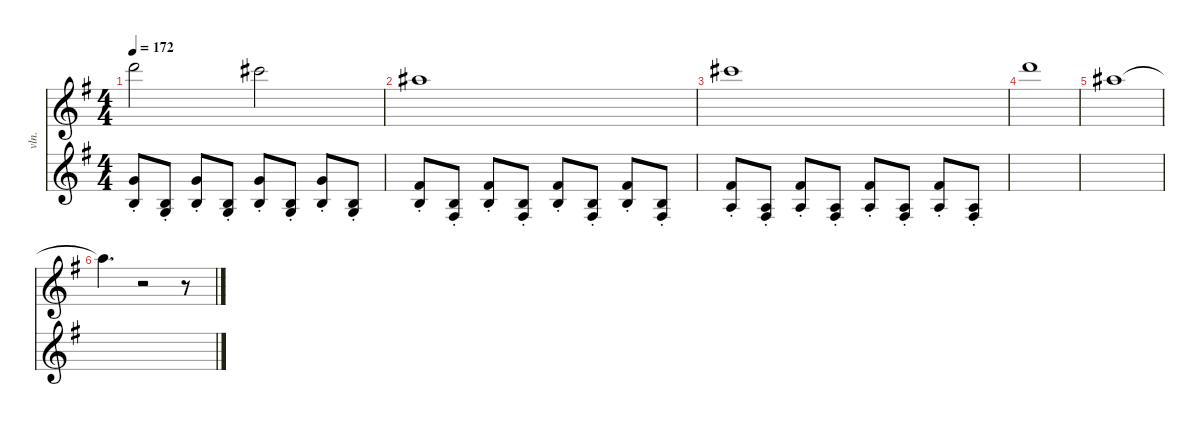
\defaultSystemsLayout 4
\hideDynamics
\bracketExtendMode nobrackets
\otherSystemsTrackNameOrientation horizontal
\track ("Strings" "vln.") {instrument stringensemble1}
\staff {score}
\tuning (E5 A4 D4 G3)
\ts (4 4)
\tempo 172
\clef g2
\ks eminor
10.1{acc forcenatural}.2{dy f} 9.1{acc #}.2 |
6.1{acc #}.1 |
9.1{acc #}.1 |
10.1{acc forcenatural}.1{dy fff} |
6.1{acc #}.1 |
6.1{t acc #}.4{d} r.2 r.8
\staff {score}
\tuning (G2 D2 A1 E1 B0)
\clef g2
\ottava regular
\simile none
\ks eminor
(21.2{st acc forcenatural} 24.1{st acc forcenatural}).8{dy fff} (22.3{st acc forcenatural} 21.2{st acc forcenatural}).8 (21.2{st acc forcenatural} 24.1{st acc forcenatural}).8 (22.3{st acc forcenatural} 21.2{st acc forcenatural}).8 (21.2{st acc forcenatural} 24.1{st acc forcenatural}).8 (22.3{st acc forcenatural} 21.2{st acc forcenatural}).8 (21.2{st acc forcenatural} 24.1{st acc forcenatural}).8 (22.3{st acc forcenatural} 21.2{st acc forcenatural}).8 |
(21.2{st acc forcenatural} 23.1{st acc #}).8 (21.3{st acc #} 21.2{st acc forcenatural}).8 (21.2{st acc forcenatural} 23.1{st acc #}).8 (21.3{st acc #} 21.2{st acc forcenatural}).8 (21.2{st acc forcenatural} 23.1{st acc #}).8 (21.3{st acc #} 21.2{st acc forcenatural}).8 (21.2{st acc forcenatural} 23.1{st acc #}).8 (21.3{st acc #} 21.2{st acc forcenatural}).8 |
(24.3{st acc forcenatural} 23.1{st acc #}).8 (26.4{st acc #} 24.3{st acc forcenatural}).8 (24.3{st acc forcenatural} 23.1{st acc #}).8 (26.4{st acc #} 24.3{st acc forcenatural}).8 (24.3{st acc forcenatural} 23.1{st acc #}).8 (26.4{st acc #} 24.3{st acc forcenatural}).8 (24.3{st acc forcenatural} 23.1{st acc #}).8 (26.4{st acc #} 24.3{st acc forcenatural}).8 |
|
|
